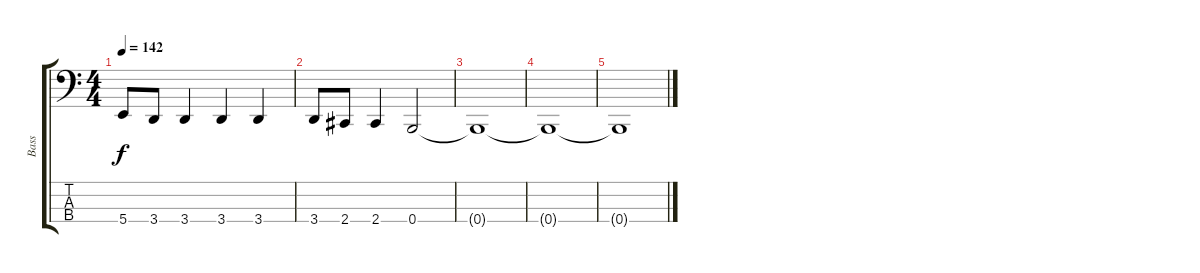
\track ("Bass" "Bass") {instrument electricbasspick}
\staff {score tabs}
\tuning (D2 A1 E1 B0) {hide}
\ts (4 4)
\tempo 142
\clef f4
\ks c
5.4.8{dy f} 3.4.8 3.4.4 3.4.4 3.4.4 |
3.4.8 2.4.8 2.4.4 0.4.2 |
0.4{t}.1 |
0.4{t}.1 |
0.4{t}.1
